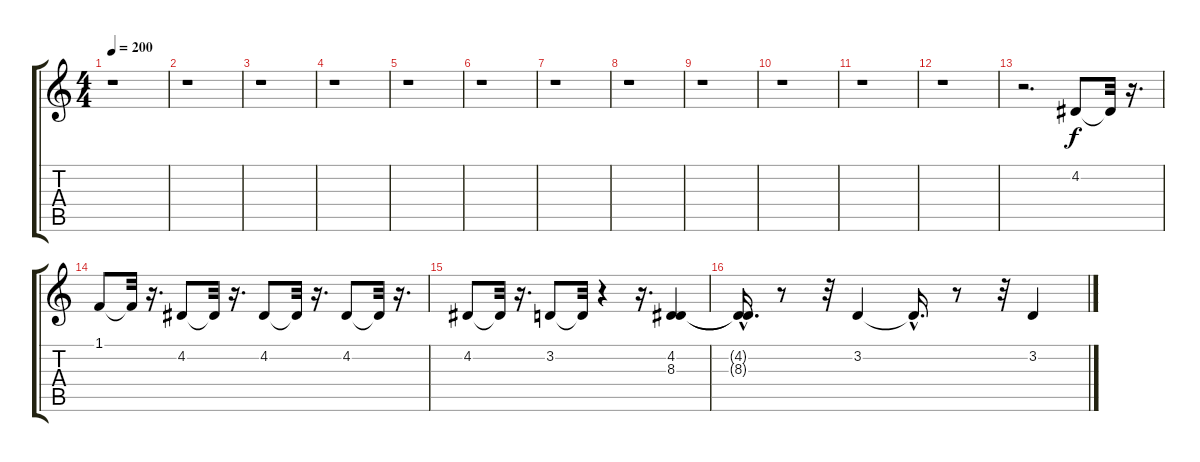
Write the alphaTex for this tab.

\track "" {instrument clarinet}
\staff {score tabs}
\tuning (E4 B3 G3 D3 A2 E2) {hide}
\ts (4 4)
\tempo 200
\clef g2
\ks c
r.1{dy f} |
r.1 |
r.1 |
r.1 |
r.1 |
r.1 |
r.1 |
r.1 |
r.1 |
r.1 |
r.1 |
r.1 |
r.2{d} 4.2.8 4.2{t}.32 r.16{d} |
1.1.8 1.1{t}.32 r.16{d} 4.2.8 4.2{t}.32 r.16{d} 4.2.8 4.2{t}.32 r.16{d} 4.2.8 4.2{t}.32 r.16{d} |
4.2.8 4.2{t}.32 r.16{d} 3.2.8 3.2{t}.32 r.4 r.16{d} (4.2 8.3).4 |
(4.2{hac t} 8.3{hac t}).16{d} r.8 r.32 3.2.4 3.2{hac t}.16{d} r.8 r.32 3.2.4
